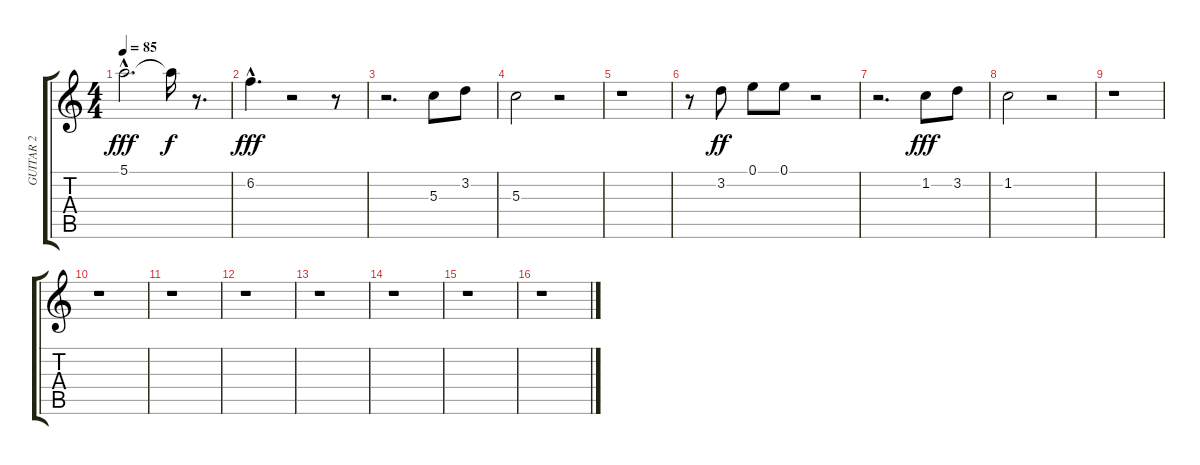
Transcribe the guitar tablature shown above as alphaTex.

\track ("GUITAR 2" "GUITAR 2") {instrument acousticguitarnylon}
\staff {score tabs}
\tuning (E4 B3 G3 D3 A2 E2) {hide}
\ts (4 4)
\tempo 85
\clef g2
\ks c
5.1{hac}.2{d dy fff} 5.1{t}.16{dy f} r.8{d} |
6.2{hac}.4{d dy fff} r.2 r.8 |
r.2{d} 5.3.8 3.2.8 |
5.3.2 r.2 |
r.1 |
r.8 3.2.8{dy ff} 0.1.8 0.1.8 r.2 |
r.2{d} 1.2.8{dy fff} 3.2.8 |
1.2.2 r.2 |
r.1 |
r.1 |
r.1 |
r.1 |
r.1 |
r.1 |
r.1 |
r.1
